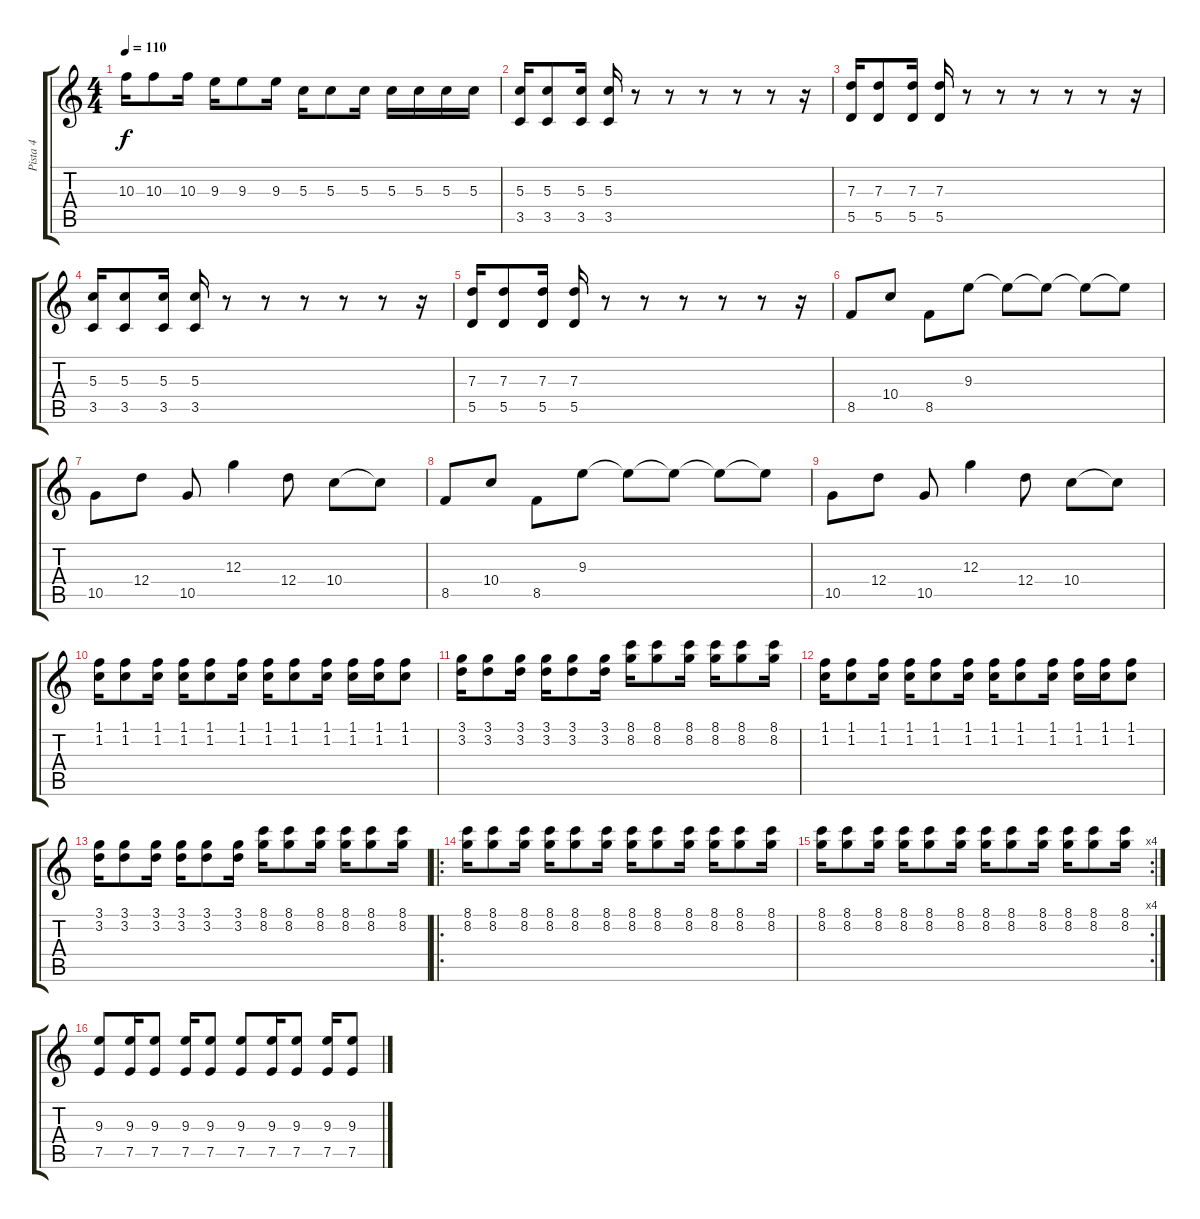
\track ("Pista 4" "Pista 4") {instrument distortionguitar}
\staff {score tabs}
\tuning (E4 B3 G3 D3 A2 E2) {hide}
\ts (4 4)
\tempo 110
\clef g2
\ks c
10.3.16{dy f} 10.3.8 10.3.16 9.3.16 9.3.8 9.3.16 5.3.16 5.3.8 5.3.16 5.3.16 5.3.16 5.3.16 5.3.16 |
(5.3 3.5).16 (5.3 3.5).8 (5.3 3.5).16 (5.3 3.5).16 r.8 r.8 r.8 r.8 r.8 r.16 |
(7.3 5.5).16 (7.3 5.5).8 (7.3 5.5).16 (7.3 5.5).16 r.8 r.8 r.8 r.8 r.8 r.16 |
(5.3 3.5).16 (5.3 3.5).8 (5.3 3.5).16 (5.3 3.5).16 r.8 r.8 r.8 r.8 r.8 r.16 |
(7.3 5.5).16 (7.3 5.5).8 (7.3 5.5).16 (7.3 5.5).16 r.8 r.8 r.8 r.8 r.8 r.16 |
8.5.8 10.4.8 8.5.8 9.3.8 9.3{t}.8 9.3{t}.8 9.3{t}.8 9.3{t}.8 |
10.5.8 12.4.8 10.5.8 12.3.4 12.4.8 10.4.8 10.4{t}.8 |
8.5.8 10.4.8 8.5.8 9.3.8 9.3{t}.8 9.3{t}.8 9.3{t}.8 9.3{t}.8 |
10.5.8 12.4.8 10.5.8 12.3.4 12.4.8 10.4.8 10.4{t}.8 |
(1.1 1.2).16 (1.1 1.2).8 (1.1 1.2).16 (1.1 1.2).16 (1.1 1.2).8 (1.1 1.2).16 (1.1 1.2).16 (1.1 1.2).8 (1.1 1.2).16 (1.1 1.2).16 (1.1 1.2).16 (1.1 1.2).8 |
(3.1 3.2).16 (3.1 3.2).8 (3.1 3.2).16 (3.1 3.2).16 (3.1 3.2).8 (3.1 3.2).16 (8.1 8.2).16 (8.1 8.2).8 (8.1 8.2).16 (8.1 8.2).16 (8.1 8.2).8 (8.1 8.2).16 |
(1.1 1.2).16 (1.1 1.2).8 (1.1 1.2).16 (1.1 1.2).16 (1.1 1.2).8 (1.1 1.2).16 (1.1 1.2).16 (1.1 1.2).8 (1.1 1.2).16 (1.1 1.2).16 (1.1 1.2).16 (1.1 1.2).8 |
(3.1 3.2).16 (3.1 3.2).8 (3.1 3.2).16 (3.1 3.2).16 (3.1 3.2).8 (3.1 3.2).16 (8.1 8.2).16 (8.1 8.2).8 (8.1 8.2).16 (8.1 8.2).16 (8.1 8.2).8 (8.1 8.2).16 |
\ro
(8.1 8.2).16 (8.1 8.2).8 (8.1 8.2).16 (8.1 8.2).16 (8.1 8.2).8 (8.1 8.2).16 (8.1 8.2).16 (8.1 8.2).8 (8.1 8.2).16 (8.1 8.2).16 (8.1 8.2).8 (8.1 8.2).16 |
\rc 4
(8.1 8.2).16 (8.1 8.2).8 (8.1 8.2).16 (8.1 8.2).16 (8.1 8.2).8 (8.1 8.2).16 (8.1 8.2).16 (8.1 8.2).8 (8.1 8.2).16 (8.1 8.2).16 (8.1 8.2).8 (8.1 8.2).16 |
(9.3 7.5).8 (9.3 7.5).16 (9.3 7.5).8 (9.3 7.5).16 (9.3 7.5).8 (9.3 7.5).8 (9.3 7.5).16 (9.3 7.5).8 (9.3 7.5).16 (9.3 7.5).8
